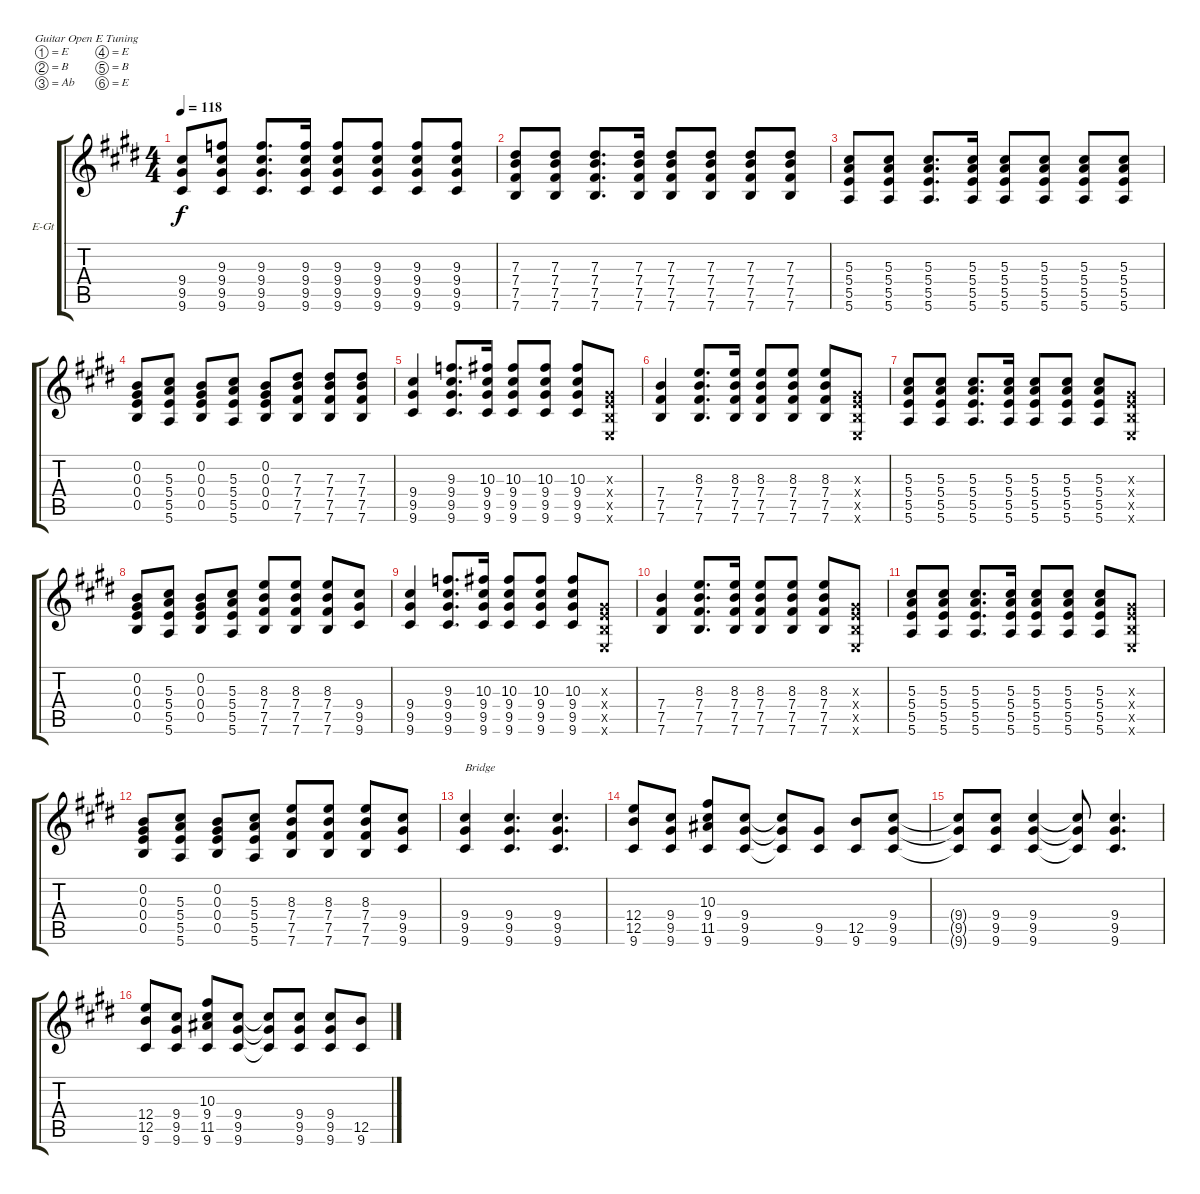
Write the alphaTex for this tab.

\bracketExtendMode groupsimilarinstruments
\firstSystemTrackNameOrientation horizontal
\otherSystemsTrackNameOrientation horizontal
\track ("Rythm (Dbl Track)" "E-Gt") {instrument electricguitarjazz}
\staff {score tabs}
\tuning (E4 B3 Ab3 E3 B2 E2)
\ts (4 4)
\tempo 118
\clef g2
\ks e
(9.4 9.5 9.6).8{dy f} (9.3 9.4 9.5 9.6).8 (9.3 9.4 9.5 9.6).8{d} (9.3 9.4 9.5 9.6).16 (9.3 9.4 9.5 9.6).8 (9.3 9.4 9.5 9.6).8 (9.3 9.4 9.5 9.6).8 (9.3 9.4 9.5 9.6).8 |
(7.3 7.4 7.5 7.6).8 (7.3 7.4 7.5 7.6).8 (7.3 7.4 7.5 7.6).8{d} (7.3 7.4 7.5 7.6).16 (7.3 7.4 7.5 7.6).8 (7.3 7.4 7.5 7.6).8 (7.3 7.4 7.5 7.6).8 (7.3 7.4 7.5 7.6).8 |
(5.3 5.4 5.5 5.6).8 (5.3 5.4 5.5 5.6).8 (5.3 5.4 5.5 5.6).8{d} (5.3 5.4 5.5 5.6).16 (5.3 5.4 5.5 5.6).8 (5.3 5.4 5.5 5.6).8 (5.3 5.4 5.5 5.6).8 (5.3 5.4 5.5 5.6).8 |
(0.2 0.3 0.4 0.5).8 (5.3 5.4 5.5 5.6).8 (0.2 0.3 0.4 0.5).8 (5.3 5.4 5.5 5.6).8 (0.2 0.3 0.4 0.5).8 (7.3 7.4 7.5 7.6).8 (7.3 7.4 7.5 7.6).8 (7.3 7.4 7.5 7.6).8 |
(9.4 9.5 9.6).4 (9.3 9.4 9.5 9.6).8{d} (10.3 9.4 9.5 9.6).16 (10.3 9.4 9.5 9.6).8 (10.3 9.4 9.5 9.6).8 (10.3 9.4 9.5 9.6).8 (0.3{x} 0.4{x} 0.5{x} 0.6{x}).8 |
(7.4 7.5 7.6).4 (8.3 7.4 7.5 7.6).8{d} (8.3 7.4 7.5 7.6).16 (8.3 7.4 7.5 7.6).8 (8.3 7.4 7.5 7.6).8 (8.3 7.4 7.5 7.6).8 (0.3{x} 0.4{x} 0.5{x} 0.6{x}).8 |
(5.3 5.4 5.5 5.6).8 (5.3 5.4 5.5 5.6).8 (5.3 5.4 5.5 5.6).8{d} (5.3 5.4 5.5 5.6).16 (5.3 5.4 5.5 5.6).8 (5.3 5.4 5.5 5.6).8 (5.3 5.4 5.5 5.6).8 (0.3{x} 0.4{x} 0.5{x} 0.6{x}).8 |
(0.2 0.3 0.4 0.5).8 (5.3 5.4 5.5 5.6).8 (0.2 0.3 0.4 0.5).8 (5.3 5.4 5.5 5.6).8 (8.3 7.4 7.5 7.6).8 (8.3 7.4 7.5 7.6).8 (8.3 7.4 7.5 7.6).8 (9.4 9.5 9.6).8 |
(9.4 9.5 9.6).4 (9.3 9.4 9.5 9.6).8{d} (10.3 9.4 9.5 9.6).16 (10.3 9.4 9.5 9.6).8 (10.3 9.4 9.5 9.6).8 (10.3 9.4 9.5 9.6).8 (0.3{x} 0.4{x} 0.5{x} 0.6{x}).8 |
(7.4 7.5 7.6).4 (8.3 7.4 7.5 7.6).8{d} (8.3 7.4 7.5 7.6).16 (8.3 7.4 7.5 7.6).8 (8.3 7.4 7.5 7.6).8 (8.3 7.4 7.5 7.6).8 (0.3{x} 0.4{x} 0.5{x} 0.6{x}).8 |
(5.3 5.4 5.5 5.6).8 (5.3 5.4 5.5 5.6).8 (5.3 5.4 5.5 5.6).8{d} (5.3 5.4 5.5 5.6).16 (5.3 5.4 5.5 5.6).8 (5.3 5.4 5.5 5.6).8 (5.3 5.4 5.5 5.6).8 (0.3{x} 0.4{x} 0.5{x} 0.6{x}).8 |
(0.2 0.3 0.4 0.5).8 (5.3 5.4 5.5 5.6).8 (0.2 0.3 0.4 0.5).8 (5.3 5.4 5.5 5.6).8 (8.3 7.4 7.5 7.6).8 (8.3 7.4 7.5 7.6).8 (8.3 7.4 7.5 7.6).8 (9.4 9.5 9.6).8 |
(9.4 9.5 9.6).4{txt "Bridge"} (9.4 9.5 9.6).4{d} (9.4 9.5 9.6).4{d} |
(12.4 12.5 9.6).8 (9.4 9.5 9.6).8 (10.3 9.4 11.5 9.6).8 (9.4 9.5 9.6).8 (9.4{t} 9.5{t} 9.6{t}).8 (9.5 9.6).8 (12.5 9.6).8 (9.4 9.5 9.6).8 |
(9.4{t} 9.5{t} 9.6{t}).8 (9.4 9.5 9.6).8 (9.4 9.5 9.6).4 (9.4{t} 9.5{t} 9.6{t}).8 (9.4 9.5 9.6).4{d} |
(12.4 12.5 9.6).8 (9.4 9.5 9.6).8 (10.3 9.4 11.5 9.6).8 (9.4 9.5 9.6).8 (9.4{t} 9.5{t} 9.6{t}).8 (9.4 9.5 9.6).8 (9.4 9.5 9.6).8 (12.5 9.6).8
